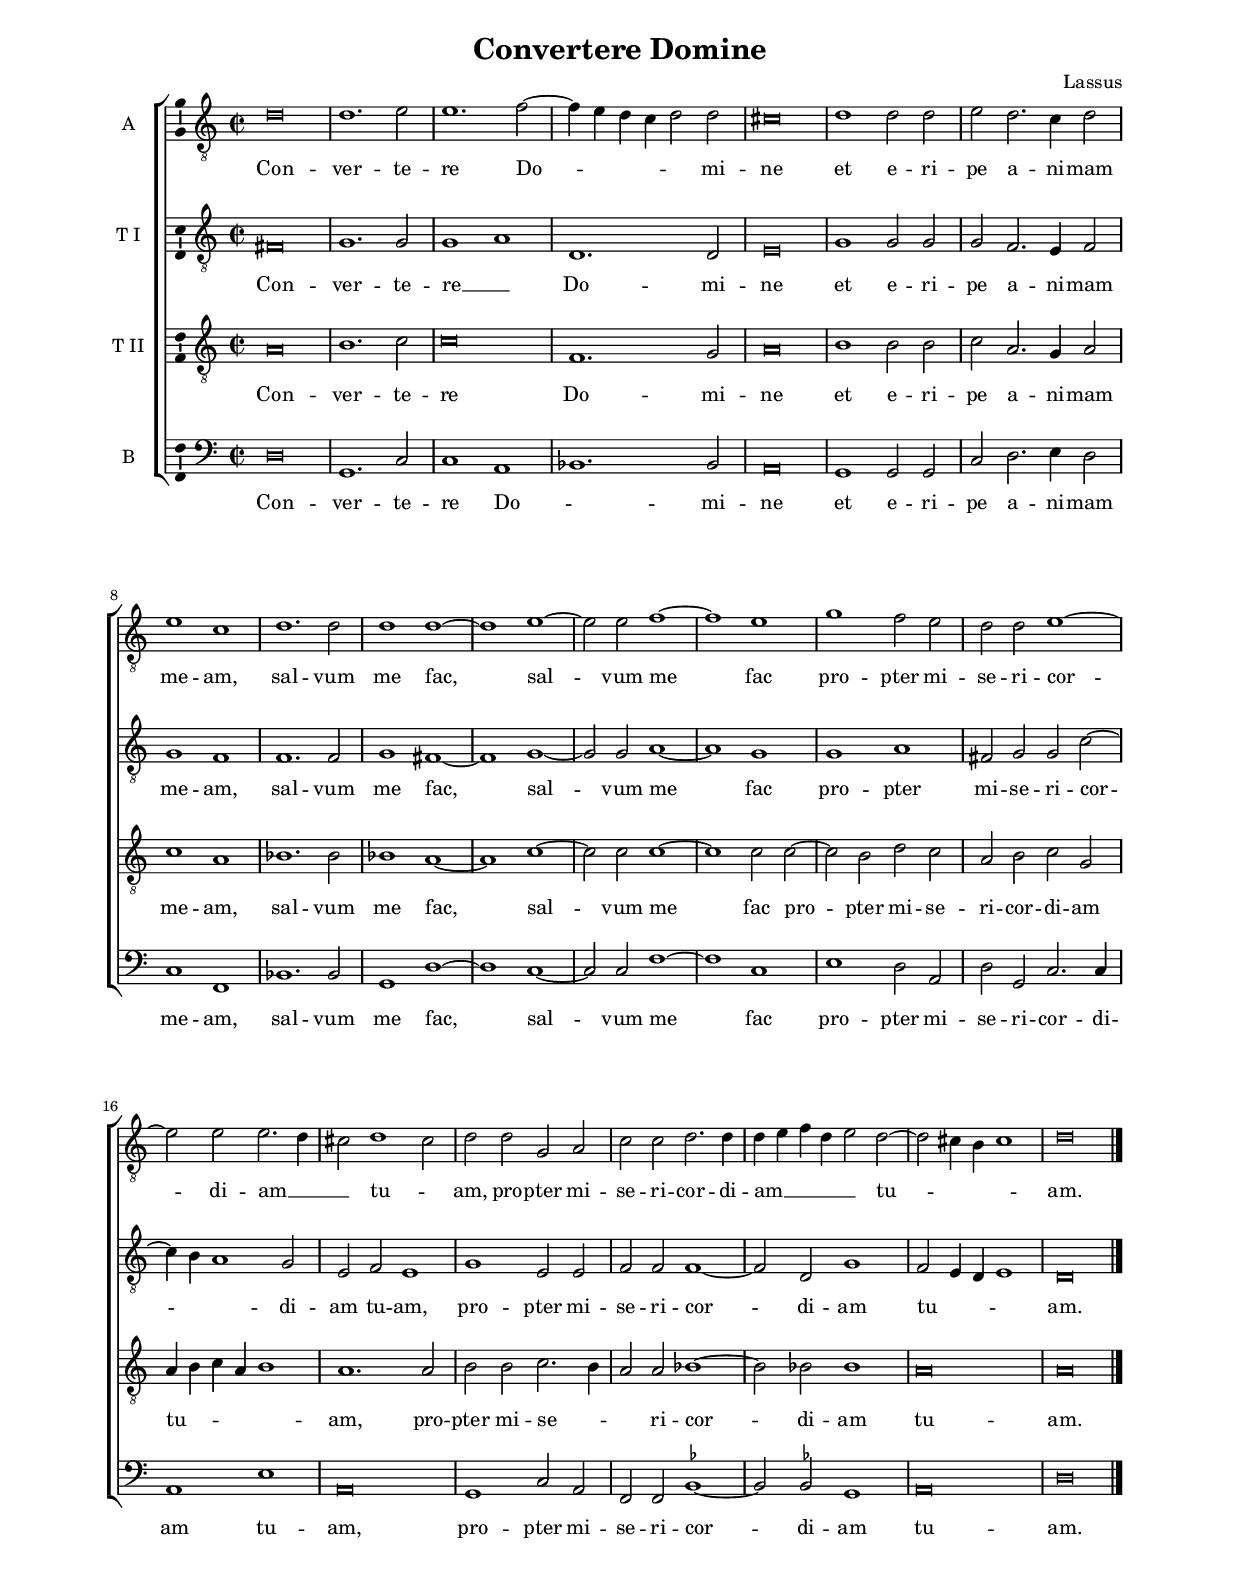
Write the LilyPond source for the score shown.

\header
{
  title="Convertere Domine"
  composer="Lassus"
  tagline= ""
}

\version "2.24.0"
\include "deutsch.ly"
#(set-global-staff-size 16)
% #(set-default-paper-size "letter")
#(ly:set-option 'point-and-click #f)

	
global = {
	\key c \major
	\time 2/2 \set Score.measureLength = #(ly:make-moment 2/1)
	}

	ficta = { \once \set suggestAccidentals = ##t }
	
	forget = #(define-music-function (music) (ly:music?) #{
		\accidentalStyle forget
		$music
		\accidentalStyle default
		#})
	
	m = \melisma
	me = \melismaEnd


\paper
	{
	top-margin = 2 \cm
	bottom-margin = 2 \cm
	left-margin = 2 \cm
	right-margin = 2 \cm
	ragged-bottom = ##f
	ragged-last-bottom = ##f
	print-page-number = ##f
	system-system-spacing = #'((basic-distance . 20) (minimum-distance . 14) (padding . 8) (strechability . 150))
%	systems-per-page = 3
%	min-systems-per-page = 3
%	oddHeaderMarkup = \markup { \fill-line { \null \null \column \right-align { \fontsize #1 \fromproperty #'page:page-number-string \null } } }
%	evenHeaderMarkup = \markup { \column \right-align { \fontsize #1 \fromproperty #'page:page-number-string \null } }
	}


%%%%%%%%%%%%%%%%%%%%   4.  CONVERTERE


global = {
	\key c \major
	\time 2/2 \set Score.measureLength = #(ly:make-moment 2/1)
	\skip 1*2*22 \bar "|."
	}

altus =  \relative c'
	{
	d\breve
	d1. e2
	e1. f2~
	f4 \m e d c d2 \me d
%5
	cis\breve |
	d1 d2 d
	e2 d2. c4 d2
	e1 c
	d1. d2
%10
	d1 d~ |
	d1 e~
	e2 e f1~
	f1 e
	g1 f2 e
%15
	d2 d e1~ |
	e2 e e2. \m d4
	cis2 \me d1 \m cis2 \me
	d2 d g, a
	c2 c d2. d4
%20
	d4 \m e f d e2 \me d~ |
	d2 \m cis4 h cis1 \me
	d\breve |
	}


tenor =  \relative c'
	{
	fis,\breve
	g1. g2
	g1 \m a \me
	d,1. d2
%5
	e\breve |
	g1 g2 g
	g2 f2. e4 f2
	g1 f
	f1. f2
%10
	g1 fis~ |
	fis1 g~
	g2 g a1~
	a1 g
	g1 a
%15
	fis2 g g c~ |
	c4 \m h a1 \me g2
	e2 f e1
	g1 e2 e
	f2 f f1~
%20
	f2 d g1 |
	f2 \m e4 d e1 \me
	d\breve |
	}


quintus  =  \relative c'
	{
	a\breve
	h1. c2
	c\breve
	f,1. g2
%5
	a\breve |
	h1 h2 h
	c2 a2. g4 a2
	c1 a
	b1. b2
%10
	b1 a~ |
	a1 c~
	c2 c c1~
	c1 c2 c~
	c2 h d c
%15
	a2 h c g |
	a4 \m h c a h1 \me
	a1. a2
	h2 h c2. \m h4
	a2 \me a b1~
%20
	b2 b b1 |
	a\breve
	a\breve |
	}


bassus  =  \relative c
	{
	d\breve
	g,1. c2
	c1 a \m
	b1. \me b2
%5
	a\breve |
	g1 g2 g
	c2 d2. e4 d2
	c1 f,
	b1. b2
%10
	g1 d'~ |
	d1 c~
	c2 c f1~
	f1 c
	e1 d2 a
%15
	d2 g, c2. c4 |
	a1 e'
	a,\breve
	g1 c2 a
	f2 f \ficta b1~
%20
	\ficta b2 \ficta b!2 g1 |
	a\breve
	d\breve |
	}


lyricsaltus = \lyricmode {
	Con -- ver -- te -- re Do -- mi -- ne et e -- ri -- pe a -- ni -- mam me -- am,
	sal -- vum me fac,
	sal -- vum me fac pro -- pter mi -- se -- ri -- cor -- di -- am __ tu -- am,
	pro -- pter mi -- se -- ri -- cor -- di -- am __ tu -- am.
	}


lyricstenor = \lyricmode {
	Con -- ver -- te -- re __ Do -- mi -- ne et e -- ri -- pe a -- ni -- mam me -- am,
	sal -- vum me fac,
	sal -- vum me fac pro -- pter mi -- se -- ri -- cor -- di -- am tu -- am,
	pro -- pter mi -- se -- ri -- cor -- di -- am tu -- am.
	}


lyricsquintus = \lyricmode {
	Con -- ver -- te -- re Do -- mi -- ne et e -- ri -- pe a -- ni -- mam me -- am,
	sal -- vum me fac,
	sal -- vum me fac pro -- pter mi -- se -- ri -- cor -- di -- am tu -- am,
	pro -- pter mi -- se -- ri -- cor -- di -- am tu -- am.
	}


lyricsbassus = \lyricmode {
	Con -- ver -- te -- re Do -- mi -- ne et e -- ri -- pe a -- ni -- mam me -- am,
	sal -- vum me fac,
	sal -- vum me fac pro -- pter mi -- se -- ri -- cor -- di -- am tu -- am,
	pro -- pter mi -- se -- ri -- cor -- di -- am tu -- am.
	}


\score
{  
	\transpose c c {
	\new ChoirStaff \with { \override StaffGrouper.staff-staff-spacing.basic-distance = #13 }
	<<

	\new Staff << \global
	\new Voice="v2" {
	  \set Staff.instrumentName="A"
		\set Staff.midiInstrument = "reed organ"
		\clef "G_8" 
		\altus}
	\new Lyrics \lyricsto "v2" {\lyricsaltus }
	>>


	\new Staff <<\global
	\new Voice="v3" {
	  \set Staff.instrumentName="T I"
		\set Staff.midiInstrument = "reed organ"
		\clef "G_8"
		\tenor }
	\new Lyrics \lyricsto "v3" {\lyricstenor }
	>>


	\new Staff << \global
	\new Voice="v5" {
	  \set Staff.instrumentName="T II"
		\set Staff.midiInstrument = "reed organ"
		\clef "G_8"
		\quintus}
	\new Lyrics \lyricsto "v5" {\lyricsquintus }
	>>


	\new Staff <<\global
	\new Voice="v4" {
	  \set Staff.instrumentName="B"
		\set Staff.midiInstrument = "reed organ"
		\clef bass
		\bassus }
	\new Lyrics \lyricsto "v4" {\lyricsbassus}
	>>
	
	>>
	} % transpose

	\layout
	{
	indent = 0.8 \cm
	\context { \Staff \override TimeSignature.break-visibility = #end-of-line-invisible }
	\context { \Lyrics \override VerticalAxisGroup.nonstaff-relatedstaff-spacing.padding = #2 }
	\context { \Staff \consists Ambitus_engraver }
	\context { \Voice \override Slur.transparent = ##t }
	\context { \Voice \override AccidentalSuggestion.avoid-slur = #'ignore }
	\context { \Voice \override AccidentalSuggestion.outside-staff-priority = ##f }
	\context { \Score \override BarNumber.padding = #2 }
	\context { \Voice \override NoteHead.style = #'baroque }
	}

\midi
	{
	\tempo 2 = 90
	}
	
}
